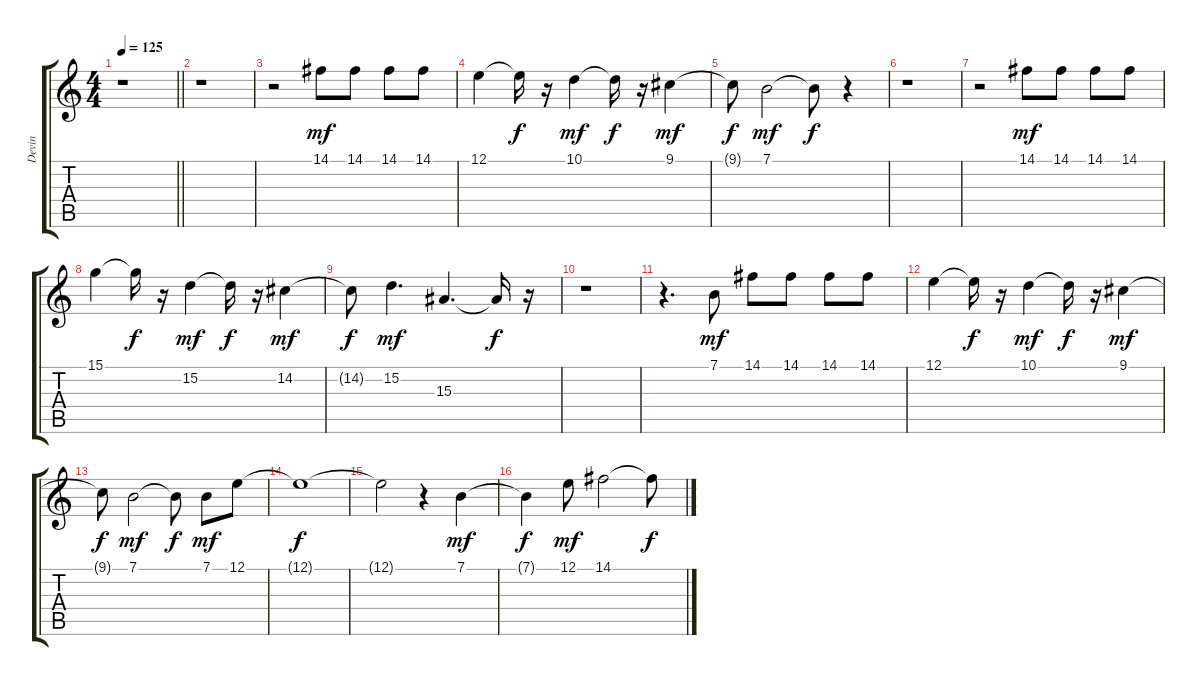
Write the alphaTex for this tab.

\track ("Devin" "Devin") {instrument brasssection}
\staff {score tabs}
\tuning (E4 B3 G3 D3 A2 E2) {hide}
\ts (4 4)
\tempo 125
\clef g2
\barLineRight lightlight
\ks c
r.1{dy f} |
r.1 |
r.2 14.1.8{dy mf volume 9} 14.1.8 14.1.8 14.1.8 |
12.1.4 12.1{t}.16{dy f} r.16 10.1.4{dy mf} 10.1{t}.16{dy f} r.16 9.1.4{dy mf} |
9.1{t}.8{dy f} 7.1.2{dy mf} 7.1{t}.8{dy f} r.4 |
r.1 |
r.2 14.1.8{dy mf} 14.1.8 14.1.8 14.1.8 |
15.1.4 15.1{t}.16{dy f} r.16 15.2.4{dy mf} 15.2{t}.16{dy f} r.16 14.2.4{dy mf} |
14.2{t}.8{dy f} 15.2.4{d dy mf} 15.3.4{d} 15.3{t}.16{dy f} r.16 |
r.1 |
r.4{d} 7.1.8{dy mf} 14.1.8 14.1.8 14.1.8 14.1.8 |
12.1.4 12.1{t}.16{dy f} r.16 10.1.4{dy mf} 10.1{t}.16{dy f} r.16 9.1.4{dy mf} |
9.1{t}.8{dy f} 7.1.2{dy mf} 7.1{t}.8{dy f} 7.1.8{dy mf} 12.1.8 |
12.1{t}.1{dy f} |
12.1{t}.2 r.4 7.1.4{dy mf} |
7.1{t}.4{dy f} 12.1.8{dy mf} 14.1.2 14.1{t}.8{dy f}
